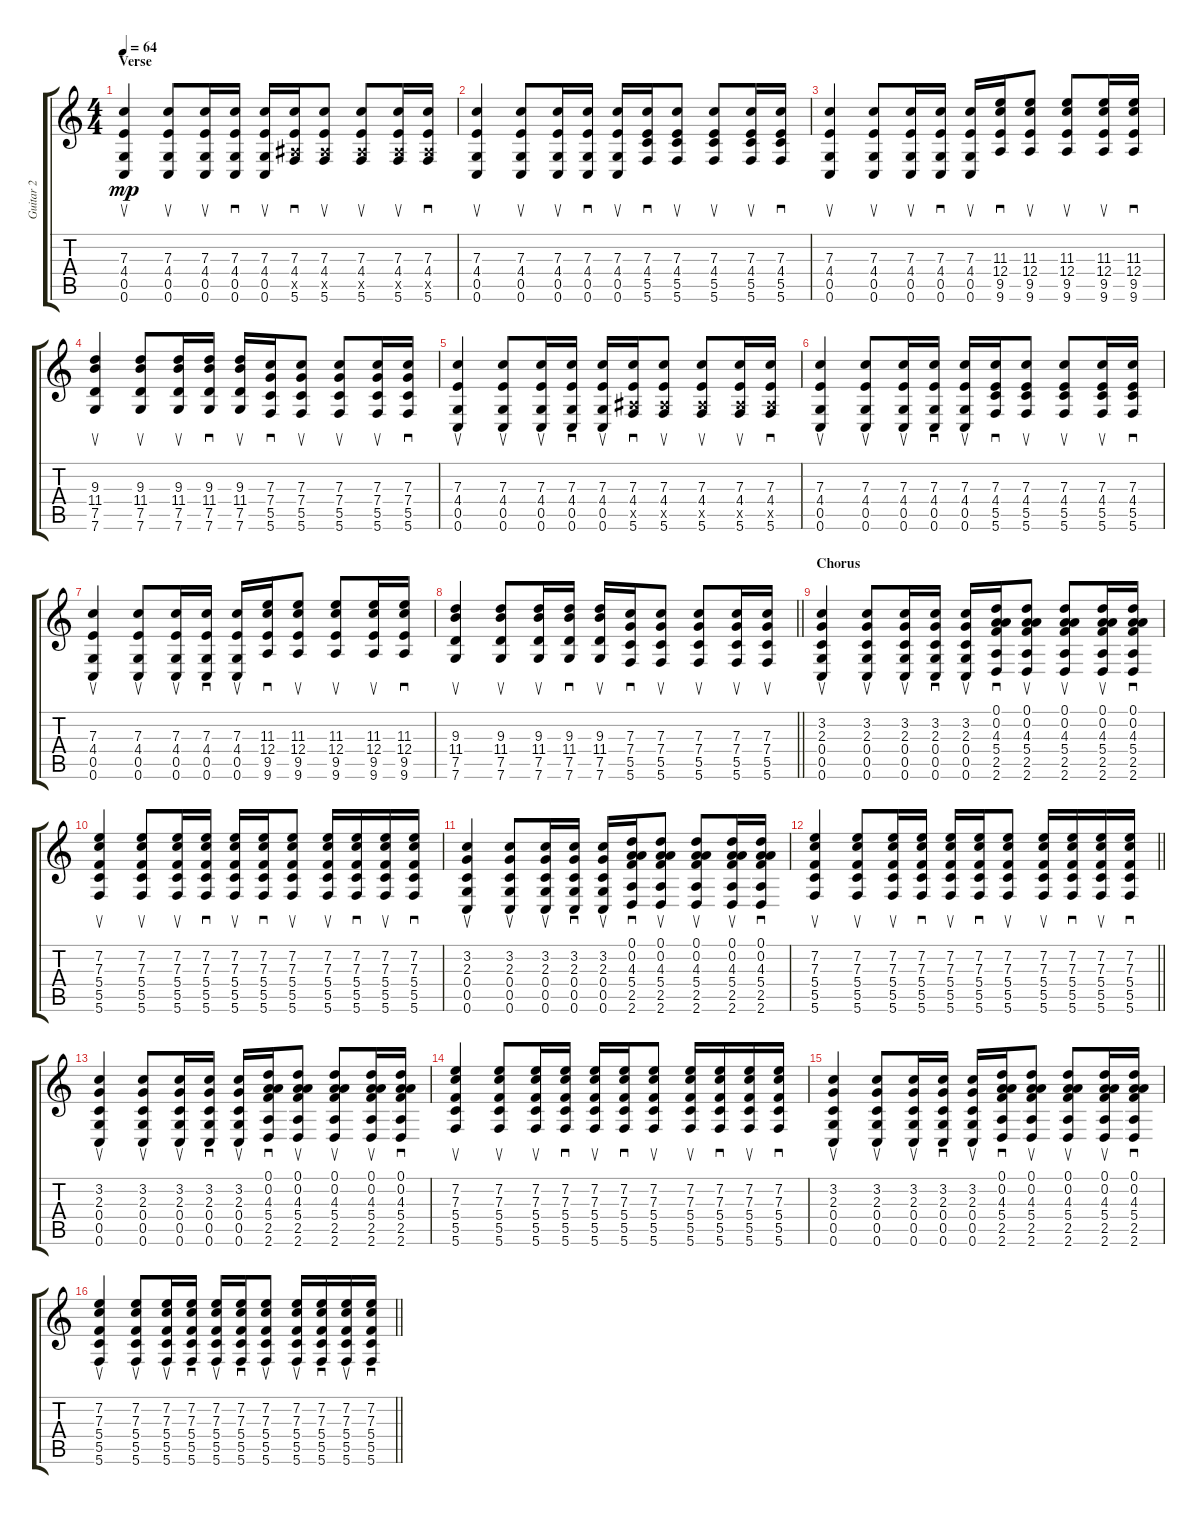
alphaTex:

\track ("Guitar 2" "Guitar 2") {instrument acousticguitarsteel}
\staff {score tabs}
\tuning (D4 A3 F3 C3 G2 C2) {hide}
\ts (4 4)
\section ("" "Verse")
\tempo 64
\clef g2
\ks c
(7.3 4.4 0.5 0.6).4{su dy mp} (7.3 4.4 0.5 0.6).8{su} (7.3 4.4 0.5 0.6).16{su} (7.3 4.4 0.5 0.6).16{sd} (7.3 4.4 0.5 0.6).16{su} (7.3 4.4 3.5{x} 5.6).16{sd} (7.3 4.4 3.5{x} 5.6).8{su} (7.3 4.4 3.5{x} 5.6).8{su} (7.3 4.4 3.5{x} 5.6).16{su} (7.3 4.4 3.5{x} 5.6).16{sd} |
(7.3 4.4 0.5 0.6).4{su} (7.3 4.4 0.5 0.6).8{su} (7.3 4.4 0.5 0.6).16{su} (7.3 4.4 0.5 0.6).16{sd} (7.3 4.4 0.5 0.6).16{su} (7.3 4.4 5.5 5.6).16{sd} (7.3 4.4 5.5 5.6).8{su} (7.3 4.4 5.5 5.6).8{su} (7.3 4.4 5.5 5.6).16{su} (7.3 4.4 5.5 5.6).16{sd} |
(7.3 4.4 0.5 0.6).4{su} (7.3 4.4 0.5 0.6).8{su} (7.3 4.4 0.5 0.6).16{su} (7.3 4.4 0.5 0.6).16{sd} (7.3 4.4 0.5 0.6).16{su} (11.3 12.4 9.5 9.6).16{sd} (11.3 12.4 9.5 9.6).8{su} (11.3 12.4 9.5 9.6).8{su} (11.3 12.4 9.5 9.6).16{su} (11.3 12.4 9.5 9.6).16{sd} |
(9.3 11.4 7.5 7.6).4{su} (9.3 11.4 7.5 7.6).8{su} (9.3 11.4 7.5 7.6).16{su} (9.3 11.4 7.5 7.6).16{sd} (9.3 11.4 7.5 7.6).16{su} (7.3 7.4 5.5 5.6).16{sd} (7.3 7.4 5.5 5.6).8{su} (7.3 7.4 5.5 5.6).8{su} (7.3 7.4 5.5 5.6).16{su} (7.3 7.4 5.5 5.6).16{sd} |
(7.3 4.4 0.5 0.6).4{su} (7.3 4.4 0.5 0.6).8{su} (7.3 4.4 0.5 0.6).16{su} (7.3 4.4 0.5 0.6).16{sd} (7.3 4.4 0.5 0.6).16{su} (7.3 4.4 3.5{x} 5.6).16{sd} (7.3 4.4 3.5{x} 5.6).8{su} (7.3 4.4 3.5{x} 5.6).8{su} (7.3 4.4 3.5{x} 5.6).16{su} (7.3 4.4 3.5{x} 5.6).16{sd} |
(7.3 4.4 0.5 0.6).4{su} (7.3 4.4 0.5 0.6).8{su} (7.3 4.4 0.5 0.6).16{su} (7.3 4.4 0.5 0.6).16{sd} (7.3 4.4 0.5 0.6).16{su} (7.3 4.4 5.5 5.6).16{sd} (7.3 4.4 5.5 5.6).8{su} (7.3 4.4 5.5 5.6).8{su} (7.3 4.4 5.5 5.6).16{su} (7.3 4.4 5.5 5.6).16{sd} |
(7.3 4.4 0.5 0.6).4{su} (7.3 4.4 0.5 0.6).8{su} (7.3 4.4 0.5 0.6).16{su} (7.3 4.4 0.5 0.6).16{sd} (7.3 4.4 0.5 0.6).16{su} (11.3 12.4 9.5 9.6).16{sd} (11.3 12.4 9.5 9.6).8{su} (11.3 12.4 9.5 9.6).8{su} (11.3 12.4 9.5 9.6).16{su} (11.3 12.4 9.5 9.6).16{sd} |
\barLineRight lightlight
(9.3 11.4 7.5 7.6).4{su} (9.3 11.4 7.5 7.6).8{su} (9.3 11.4 7.5 7.6).16{su} (9.3 11.4 7.5 7.6).16{sd} (9.3 11.4 7.5 7.6).16{su} (7.3 7.4 5.5 5.6).16{sd} (7.3 7.4 5.5 5.6).8{su} (7.3 7.4 5.5 5.6).8{su} (7.3 7.4 5.5 5.6).16{su} (7.3 7.4 5.5 5.6).16{su} |
\section ("" "Chorus")
(3.2 2.3 0.4 0.5 0.6).4{su} (3.2 2.3 0.4 0.5 0.6).8{su} (3.2 2.3 0.4 0.5 0.6).16{su} (3.2 2.3 0.4 0.5 0.6).16{sd} (3.2 2.3 0.4 0.5 0.6).16{su} (0.1 0.2 4.3 5.4 2.5 2.6).16{sd} (0.1 0.2 4.3 5.4 2.5 2.6).8{su} (0.1 0.2 4.3 5.4 2.5 2.6).8{su} (0.1 0.2 4.3 5.4 2.5 2.6).16{su} (0.1 0.2 4.3 5.4 2.5 2.6).16{sd} |
(7.2 7.3 5.4 5.5 5.6).4{su} (7.2 7.3 5.4 5.5 5.6).8{su} (7.2 7.3 5.4 5.5 5.6).16{su} (7.2 7.3 5.4 5.5 5.6).16{sd} (7.2 7.3 5.4 5.5 5.6).16{su} (7.2 7.3 5.4 5.5 5.6).16{sd} (7.2 7.3 5.4 5.5 5.6).8{su} (7.2 7.3 5.4 5.5 5.6).16{su} (7.2 7.3 5.4 5.5 5.6).16{sd} (7.2 7.3 5.4 5.5 5.6).16{su} (7.2 7.3 5.4 5.5 5.6).16{sd} |
(3.2 2.3 0.4 0.5 0.6).4{su} (3.2 2.3 0.4 0.5 0.6).8{su} (3.2 2.3 0.4 0.5 0.6).16{su} (3.2 2.3 0.4 0.5 0.6).16{sd} (3.2 2.3 0.4 0.5 0.6).16{su} (0.1 0.2 4.3 5.4 2.5 2.6).16{sd} (0.1 0.2 4.3 5.4 2.5 2.6).8{su} (0.1 0.2 4.3 5.4 2.5 2.6).8{su} (0.1 0.2 4.3 5.4 2.5 2.6).16{su} (0.1 0.2 4.3 5.4 2.5 2.6).16{sd} |
\barLineRight lightlight
(7.2 7.3 5.4 5.5 5.6).4{su} (7.2 7.3 5.4 5.5 5.6).8{su} (7.2 7.3 5.4 5.5 5.6).16{su} (7.2 7.3 5.4 5.5 5.6).16{sd} (7.2 7.3 5.4 5.5 5.6).16{su} (7.2 7.3 5.4 5.5 5.6).16{sd} (7.2 7.3 5.4 5.5 5.6).8{su} (7.2 7.3 5.4 5.5 5.6).16{su} (7.2 7.3 5.4 5.5 5.6).16{sd} (7.2 7.3 5.4 5.5 5.6).16{su} (7.2 7.3 5.4 5.5 5.6).16{sd} |
(3.2 2.3 0.4 0.5 0.6).4{su} (3.2 2.3 0.4 0.5 0.6).8{su} (3.2 2.3 0.4 0.5 0.6).16{su} (3.2 2.3 0.4 0.5 0.6).16{sd} (3.2 2.3 0.4 0.5 0.6).16{su} (0.1 0.2 4.3 5.4 2.5 2.6).16{sd} (0.1 0.2 4.3 5.4 2.5 2.6).8{su} (0.1 0.2 4.3 5.4 2.5 2.6).8{su} (0.1 0.2 4.3 5.4 2.5 2.6).16{su} (0.1 0.2 4.3 5.4 2.5 2.6).16{sd} |
(7.2 7.3 5.4 5.5 5.6).4{su} (7.2 7.3 5.4 5.5 5.6).8{su} (7.2 7.3 5.4 5.5 5.6).16{su} (7.2 7.3 5.4 5.5 5.6).16{sd} (7.2 7.3 5.4 5.5 5.6).16{su} (7.2 7.3 5.4 5.5 5.6).16{sd} (7.2 7.3 5.4 5.5 5.6).8{su} (7.2 7.3 5.4 5.5 5.6).16{su} (7.2 7.3 5.4 5.5 5.6).16{sd} (7.2 7.3 5.4 5.5 5.6).16{su} (7.2 7.3 5.4 5.5 5.6).16{sd} |
(3.2 2.3 0.4 0.5 0.6).4{su} (3.2 2.3 0.4 0.5 0.6).8{su} (3.2 2.3 0.4 0.5 0.6).16{su} (3.2 2.3 0.4 0.5 0.6).16{sd} (3.2 2.3 0.4 0.5 0.6).16{su} (0.1 0.2 4.3 5.4 2.5 2.6).16{sd} (0.1 0.2 4.3 5.4 2.5 2.6).8{su} (0.1 0.2 4.3 5.4 2.5 2.6).8{su} (0.1 0.2 4.3 5.4 2.5 2.6).16{su} (0.1 0.2 4.3 5.4 2.5 2.6).16{sd} |
\barLineRight lightlight
(7.2 7.3 5.4 5.5 5.6).4{su} (7.2 7.3 5.4 5.5 5.6).8{su} (7.2 7.3 5.4 5.5 5.6).16{su} (7.2 7.3 5.4 5.5 5.6).16{sd} (7.2 7.3 5.4 5.5 5.6).16{su} (7.2 7.3 5.4 5.5 5.6).16{sd} (7.2 7.3 5.4 5.5 5.6).8{su} (7.2 7.3 5.4 5.5 5.6).16{su} (7.2 7.3 5.4 5.5 5.6).16{sd} (7.2 7.3 5.4 5.5 5.6).16{su} (7.2 7.3 5.4 5.5 5.6).16{sd}
